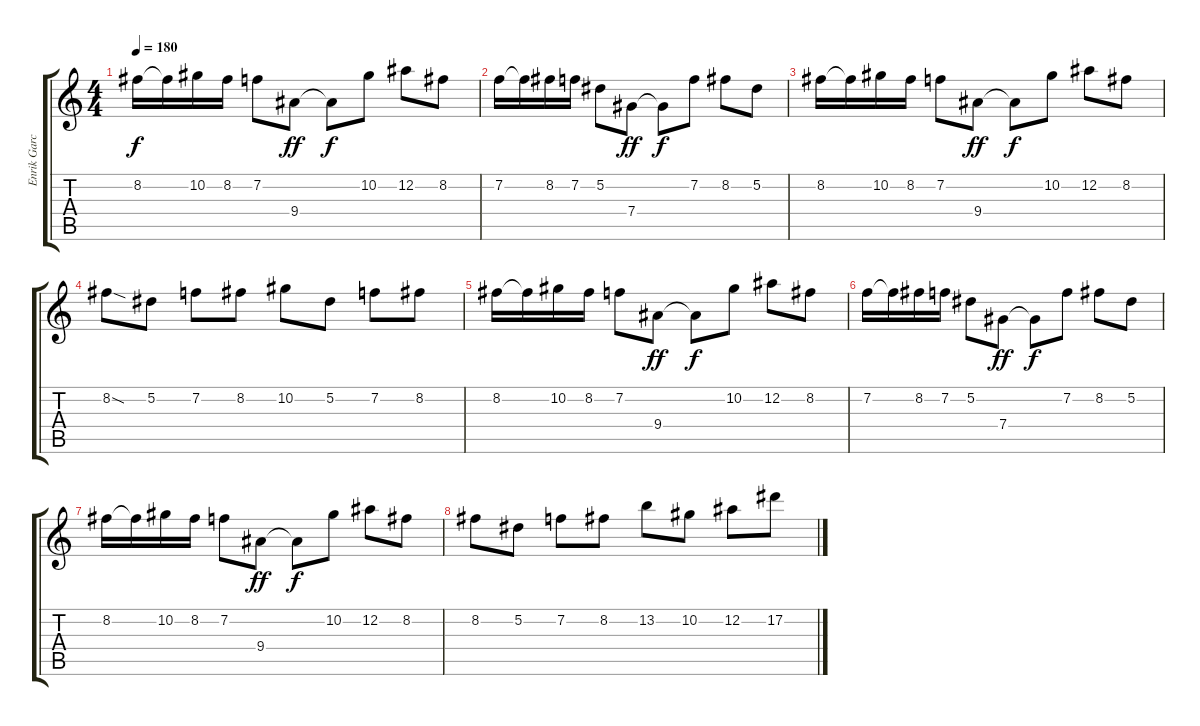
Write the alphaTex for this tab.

\track ("Enrik Garcia - lead guitar" "Enrik Garc") {instrument distortionguitar}
\staff {score tabs}
\tuning (Eb4 Bb3 Gb3 Db3 Ab2 Eb2) {hide}
\ts (4 4)
\tempo 180
\clef g2
\ks c
8.2.16{dy f balance 8} 8.2{t}.16 10.2.16 8.2.16 7.2.8 9.4.8{dy ff} 9.4{t}.8{dy f} 10.2.8 12.2.8 8.2.8 |
7.2.16 7.2{t}.16 8.2.16 7.2.16 5.2.8 7.4.8{dy ff} 7.4{t}.8{dy f} 7.2.8 8.2.8 5.2.8 |
8.2.16 8.2{t}.16 10.2.16 8.2.16 7.2.8 9.4.8{dy ff} 9.4{t}.8{dy f} 10.2.8 12.2.8 8.2.8 |
8.2{sod}.8 5.2.8 7.2.8 8.2.8 10.2.8 5.2.8 7.2.8 8.2.8 |
8.2.16 8.2{t}.16 10.2.16 8.2.16 7.2.8 9.4.8{dy ff} 9.4{t}.8{dy f} 10.2.8 12.2.8 8.2.8 |
7.2.16 7.2{t}.16 8.2.16 7.2.16 5.2.8 7.4.8{dy ff} 7.4{t}.8{dy f} 7.2.8 8.2.8 5.2.8 |
8.2.16 8.2{t}.16 10.2.16 8.2.16 7.2.8 9.4.8{dy ff} 9.4{t}.8{dy f} 10.2.8 12.2.8 8.2.8 |
8.2.8 5.2.8 7.2.8 8.2.8 13.2.8 10.2.8 12.2.8 17.2.8
